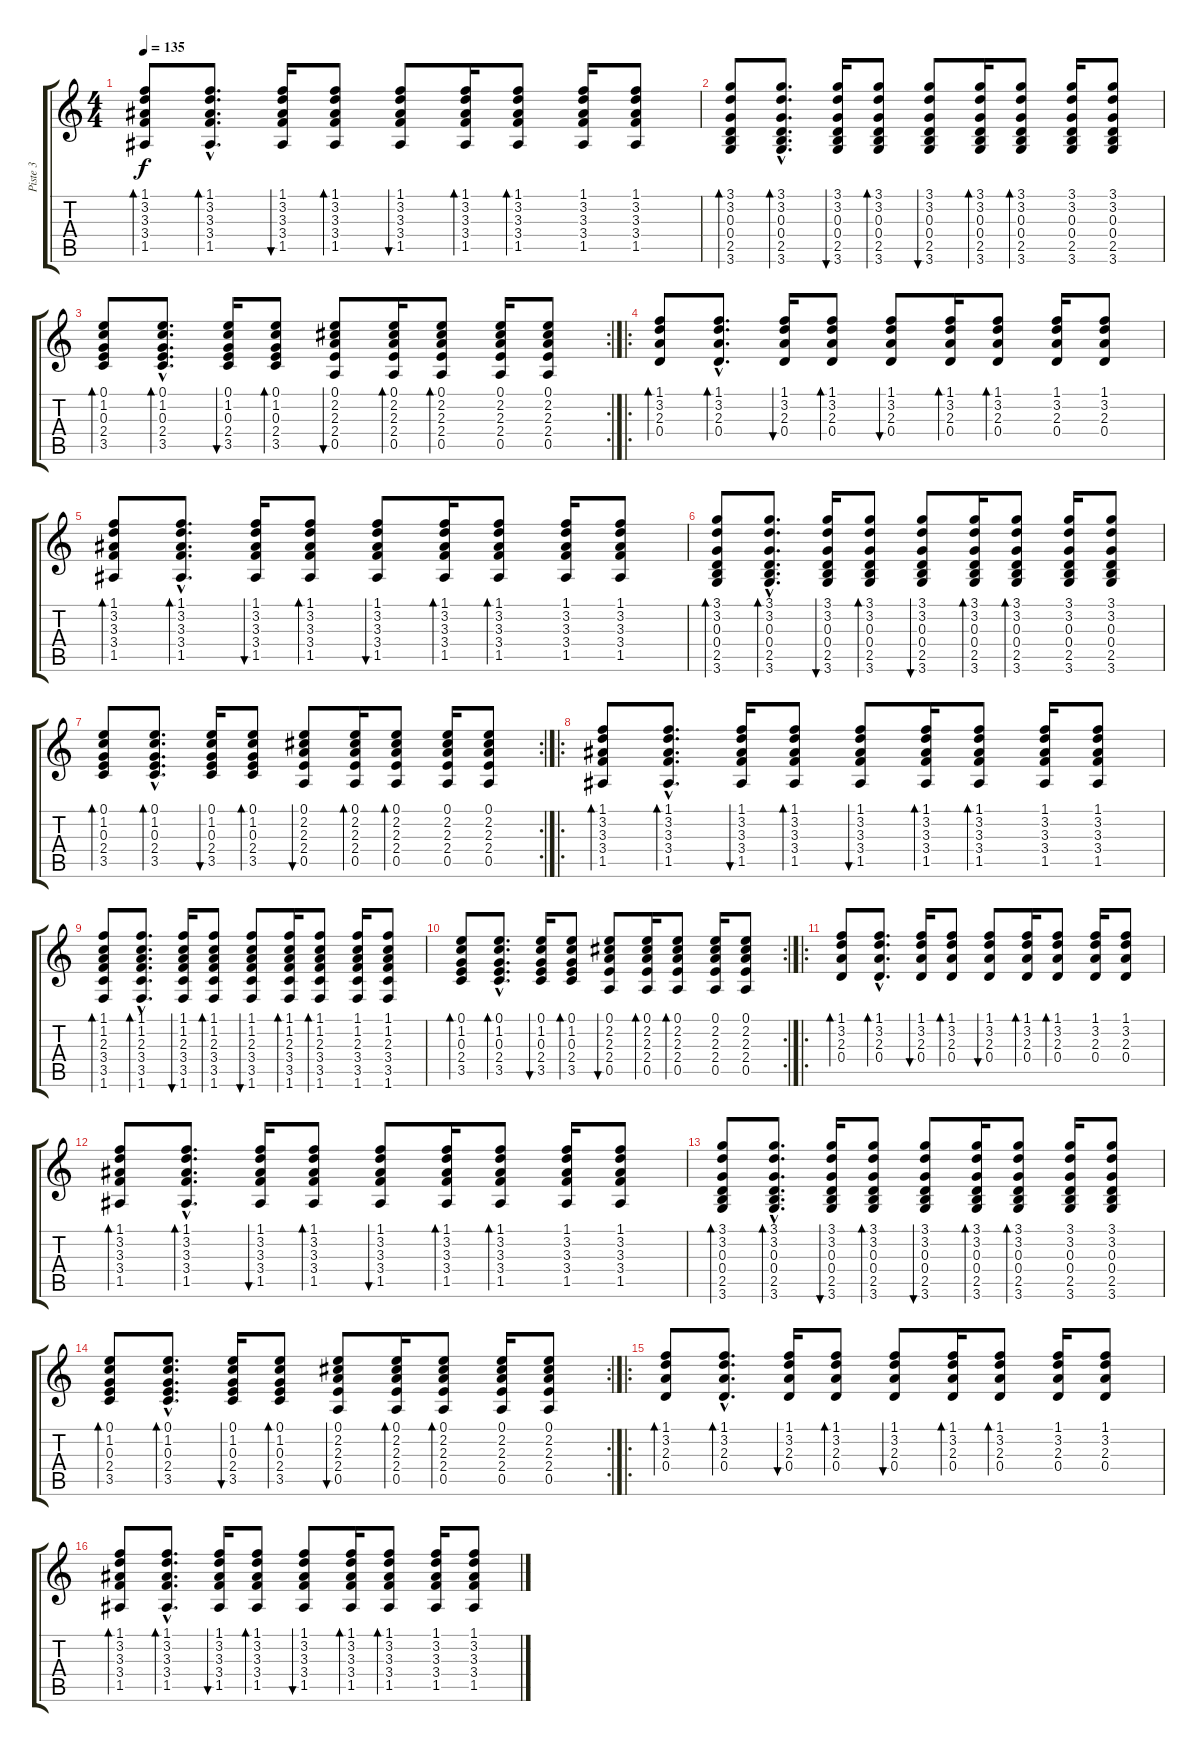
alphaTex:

\track ("Piste 3" "Piste 3") {instrument acousticguitarsteel}
\staff {score tabs}
\tuning (E4 B3 G3 D3 A2 E2) {hide}
\ts (4 4)
\tempo 135
\clef g2
\ks c
(1.1 3.2 3.3 3.4 1.5).8{bd 60 dy f} (1.1{hac} 3.2{hac} 3.3{hac} 3.4{hac} 1.5{hac}).8{d bd 60} (1.1 3.2 3.3 3.4 1.5).16{bu 60} (1.1 3.2 3.3 3.4 1.5).8{bd 60} (1.1 3.2 3.3 3.4 1.5).8{bu 60} (1.1 3.2 3.3 3.4 1.5).16{bd 60} (1.1 3.2 3.3 3.4 1.5).8{bd 60} (1.1 3.2 3.3 3.4 1.5).16 (1.1 3.2 3.3 3.4 1.5).8 |
(3.1 3.2 0.3 0.4 2.5 3.6).8{bd 60} (3.1{hac} 3.2{hac} 0.3{hac} 0.4{hac} 2.5{hac} 3.6{hac}).8{d bd 60} (3.1 3.2 0.3 0.4 2.5 3.6).16{bu 60} (3.1 3.2 0.3 0.4 2.5 3.6).8{bd 60} (3.1 3.2 0.3 0.4 2.5 3.6).8{bu 60} (3.1 3.2 0.3 0.4 2.5 3.6).16{bd 60} (3.1 3.2 0.3 0.4 2.5 3.6).8{bd 60} (3.1 3.2 0.3 0.4 2.5 3.6).16 (3.1 3.2 0.3 0.4 2.5 3.6).8 |
\rc 2
(0.1 1.2 0.3 2.4 3.5).8{bd 60} (0.1{hac} 1.2{hac} 0.3{hac} 2.4{hac} 3.5{hac}).8{d bd 60} (0.1 1.2 0.3 2.4 3.5).16{bu 60} (0.1 1.2 0.3 2.4 3.5).8{bd 60} (0.1 2.2 2.3 2.4 0.5).8{bu 60} (0.1 2.2 2.3 2.4 0.5).16{bd 60} (0.1 2.2 2.3 2.4 0.5).8{bd 60} (0.1 2.2 2.3 2.4 0.5).16 (0.1 2.2 2.3 2.4 0.5).8 |
\ro
(1.1 3.2 2.3 0.4).8{bd 60} (1.1{hac} 3.2{hac} 2.3{hac} 0.4{hac}).8{d bd 60} (1.1 3.2 2.3 0.4).16{bu 60} (1.1 3.2 2.3 0.4).8{bd 60} (1.1 3.2 2.3 0.4).8{bu 60} (1.1 3.2 2.3 0.4).16{bd 60} (1.1 3.2 2.3 0.4).8{bd 60} (1.1 3.2 2.3 0.4).16 (1.1 3.2 2.3 0.4).8 |
(1.1 3.2 3.3 3.4 1.5).8{bd 60} (1.1{hac} 3.2{hac} 3.3{hac} 3.4{hac} 1.5{hac}).8{d bd 60} (1.1 3.2 3.3 3.4 1.5).16{bu 60} (1.1 3.2 3.3 3.4 1.5).8{bd 60} (1.1 3.2 3.3 3.4 1.5).8{bu 60} (1.1 3.2 3.3 3.4 1.5).16{bd 60} (1.1 3.2 3.3 3.4 1.5).8{bd 60} (1.1 3.2 3.3 3.4 1.5).16 (1.1 3.2 3.3 3.4 1.5).8 |
(3.1 3.2 0.3 0.4 2.5 3.6).8{bd 60} (3.1{hac} 3.2{hac} 0.3{hac} 0.4{hac} 2.5{hac} 3.6{hac}).8{d bd 60} (3.1 3.2 0.3 0.4 2.5 3.6).16{bu 60} (3.1 3.2 0.3 0.4 2.5 3.6).8{bd 60} (3.1 3.2 0.3 0.4 2.5 3.6).8{bu 60} (3.1 3.2 0.3 0.4 2.5 3.6).16{bd 60} (3.1 3.2 0.3 0.4 2.5 3.6).8{bd 60} (3.1 3.2 0.3 0.4 2.5 3.6).16 (3.1 3.2 0.3 0.4 2.5 3.6).8 |
\rc 2
(0.1 1.2 0.3 2.4 3.5).8{bd 60} (0.1{hac} 1.2{hac} 0.3{hac} 2.4{hac} 3.5{hac}).8{d bd 60} (0.1 1.2 0.3 2.4 3.5).16{bu 60} (0.1 1.2 0.3 2.4 3.5).8{bd 60} (0.1 2.2 2.3 2.4 0.5).8{bu 60} (0.1 2.2 2.3 2.4 0.5).16{bd 60} (0.1 2.2 2.3 2.4 0.5).8{bd 60} (0.1 2.2 2.3 2.4 0.5).16 (0.1 2.2 2.3 2.4 0.5).8 |
\ro
(1.1 3.2 3.3 3.4 1.5).8{bd 60} (1.1{hac} 3.2{hac} 3.3{hac} 3.4{hac} 1.5{hac}).8{d bd 60} (1.1 3.2 3.3 3.4 1.5).16{bu 60} (1.1 3.2 3.3 3.4 1.5).8{bd 60} (1.1 3.2 3.3 3.4 1.5).8{bu 60} (1.1 3.2 3.3 3.4 1.5).16{bd 60} (1.1 3.2 3.3 3.4 1.5).8{bd 60} (1.1 3.2 3.3 3.4 1.5).16 (1.1 3.2 3.3 3.4 1.5).8 |
(1.1 1.2 2.3 3.4 3.5 1.6).8{bd 60} (1.1{hac} 1.2{hac} 2.3{hac} 3.4{hac} 3.5{hac} 1.6{hac}).8{d bd 60} (1.1 1.2 2.3 3.4 3.5 1.6).16{bu 60} (1.1 1.2 2.3 3.4 3.5 1.6).8{bd 60} (1.1 1.2 2.3 3.4 3.5 1.6).8{bu 60} (1.1 1.2 2.3 3.4 3.5 1.6).16{bd 60} (1.1 1.2 2.3 3.4 3.5 1.6).8{bd 60} (1.1 1.2 2.3 3.4 3.5 1.6).16 (1.1 1.2 2.3 3.4 3.5 1.6).8 |
\rc 2
(0.1 1.2 0.3 2.4 3.5).8{bd 60} (0.1{hac} 1.2{hac} 0.3{hac} 2.4{hac} 3.5{hac}).8{d bd 60} (0.1 1.2 0.3 2.4 3.5).16{bu 60} (0.1 1.2 0.3 2.4 3.5).8{bd 60} (0.1 2.2 2.3 2.4 0.5).8{bu 60} (0.1 2.2 2.3 2.4 0.5).16{bd 60} (0.1 2.2 2.3 2.4 0.5).8{bd 60} (0.1 2.2 2.3 2.4 0.5).16 (0.1 2.2 2.3 2.4 0.5).8 |
\ro
(1.1 3.2 2.3 0.4).8{bd 60} (1.1{hac} 3.2{hac} 2.3{hac} 0.4{hac}).8{d bd 60} (1.1 3.2 2.3 0.4).16{bu 60} (1.1 3.2 2.3 0.4).8{bd 60} (1.1 3.2 2.3 0.4).8{bu 60} (1.1 3.2 2.3 0.4).16{bd 60} (1.1 3.2 2.3 0.4).8{bd 60} (1.1 3.2 2.3 0.4).16 (1.1 3.2 2.3 0.4).8 |
(1.1 3.2 3.3 3.4 1.5).8{bd 60} (1.1{hac} 3.2{hac} 3.3{hac} 3.4{hac} 1.5{hac}).8{d bd 60} (1.1 3.2 3.3 3.4 1.5).16{bu 60} (1.1 3.2 3.3 3.4 1.5).8{bd 60} (1.1 3.2 3.3 3.4 1.5).8{bu 60} (1.1 3.2 3.3 3.4 1.5).16{bd 60} (1.1 3.2 3.3 3.4 1.5).8{bd 60} (1.1 3.2 3.3 3.4 1.5).16 (1.1 3.2 3.3 3.4 1.5).8 |
(3.1 3.2 0.3 0.4 2.5 3.6).8{bd 60} (3.1{hac} 3.2{hac} 0.3{hac} 0.4{hac} 2.5{hac} 3.6{hac}).8{d bd 60} (3.1 3.2 0.3 0.4 2.5 3.6).16{bu 60} (3.1 3.2 0.3 0.4 2.5 3.6).8{bd 60} (3.1 3.2 0.3 0.4 2.5 3.6).8{bu 60} (3.1 3.2 0.3 0.4 2.5 3.6).16{bd 60} (3.1 3.2 0.3 0.4 2.5 3.6).8{bd 60} (3.1 3.2 0.3 0.4 2.5 3.6).16 (3.1 3.2 0.3 0.4 2.5 3.6).8 |
\rc 2
(0.1 1.2 0.3 2.4 3.5).8{bd 60} (0.1{hac} 1.2{hac} 0.3{hac} 2.4{hac} 3.5{hac}).8{d bd 60} (0.1 1.2 0.3 2.4 3.5).16{bu 60} (0.1 1.2 0.3 2.4 3.5).8{bd 60} (0.1 2.2 2.3 2.4 0.5).8{bu 60} (0.1 2.2 2.3 2.4 0.5).16{bd 60} (0.1 2.2 2.3 2.4 0.5).8{bd 60} (0.1 2.2 2.3 2.4 0.5).16 (0.1 2.2 2.3 2.4 0.5).8 |
\ro
(1.1 3.2 2.3 0.4).8{bd 60} (1.1{hac} 3.2{hac} 2.3{hac} 0.4{hac}).8{d bd 60} (1.1 3.2 2.3 0.4).16{bu 60} (1.1 3.2 2.3 0.4).8{bd 60} (1.1 3.2 2.3 0.4).8{bu 60} (1.1 3.2 2.3 0.4).16{bd 60} (1.1 3.2 2.3 0.4).8{bd 60} (1.1 3.2 2.3 0.4).16 (1.1 3.2 2.3 0.4).8 |
(1.1 3.2 3.3 3.4 1.5).8{bd 60} (1.1{hac} 3.2{hac} 3.3{hac} 3.4{hac} 1.5{hac}).8{d bd 60} (1.1 3.2 3.3 3.4 1.5).16{bu 60} (1.1 3.2 3.3 3.4 1.5).8{bd 60} (1.1 3.2 3.3 3.4 1.5).8{bu 60} (1.1 3.2 3.3 3.4 1.5).16{bd 60} (1.1 3.2 3.3 3.4 1.5).8{bd 60} (1.1 3.2 3.3 3.4 1.5).16 (1.1 3.2 3.3 3.4 1.5).8
